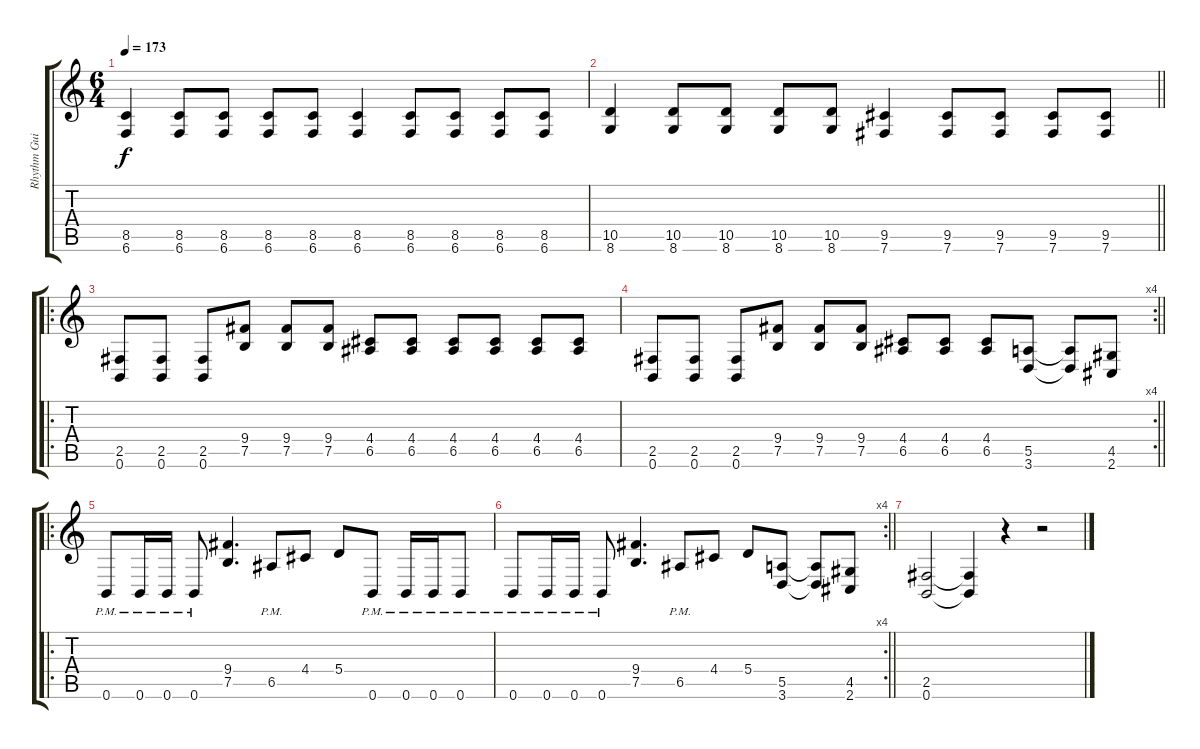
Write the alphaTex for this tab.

\track ("Rhythm Guitar 2" "Rhythm Gui") {instrument distortionguitar}
\staff {score tabs}
\tuning (B3 Gb3 D3 A2 E2 B1) {hide}
\ts (6 4)
\tempo 173
\clef g2
\ks c
(8.5 6.6).4{dy f} (8.5 6.6).8 (8.5 6.6).8 (8.5 6.6).8 (8.5 6.6).8 (8.5 6.6).4 (8.5 6.6).8 (8.5 6.6).8 (8.5 6.6).8 (8.5 6.6).8 |
\barLineRight lightlight
(10.5 8.6).4 (10.5 8.6).8 (10.5 8.6).8 (10.5 8.6).8 (10.5 8.6).8 (9.5 7.6).4 (9.5 7.6).8 (9.5 7.6).8 (9.5 7.6).8 (9.5 7.6).8 |
\ro
\section ("" "")
(2.5 0.6).8{instrument distortionguitar} (2.5 0.6).8 (2.5 0.6).8 (9.4 7.5).8 (9.4 7.5).8 (9.4 7.5).8 (4.4 6.5).8 (4.4 6.5).8 (4.4 6.5).8 (4.4 6.5).8 (4.4 6.5).8 (4.4 6.5).8 |
\rc 4
\barLineRight lightlight
(2.5 0.6).8 (2.5 0.6).8 (2.5 0.6).8 (9.4 7.5).8 (9.4 7.5).8 (9.4 7.5).8 (4.4 6.5).8 (4.4 6.5).8 (4.4 6.5).8 (5.5 3.6).8 (5.5{t} 3.6{t}).8 (4.5 2.6).8 |
\ro
\section ("" "")
0.6{pm}.8 0.6{pm}.16 0.6{pm}.16 0.6{pm}.8 (9.4 7.5).4{d} 6.5{pm}.8 4.4.8 5.4.8 0.6{pm}.8 0.6{pm}.16 0.6{pm}.16 0.6{pm}.8 |
\rc 4
\barLineRight lightlight
0.6{pm}.8 0.6{pm}.16 0.6{pm}.16 0.6{pm}.8 (9.4 7.5).4{d} 6.5{pm}.8 4.4.8 5.4.8 (5.5 3.6).8 (5.5{t} 3.6{t}).8 (4.5 2.6).8 |
\section ("" "")
(2.5 0.6).2 (2.5{t} 0.6{t}).4 r.4 r.2
